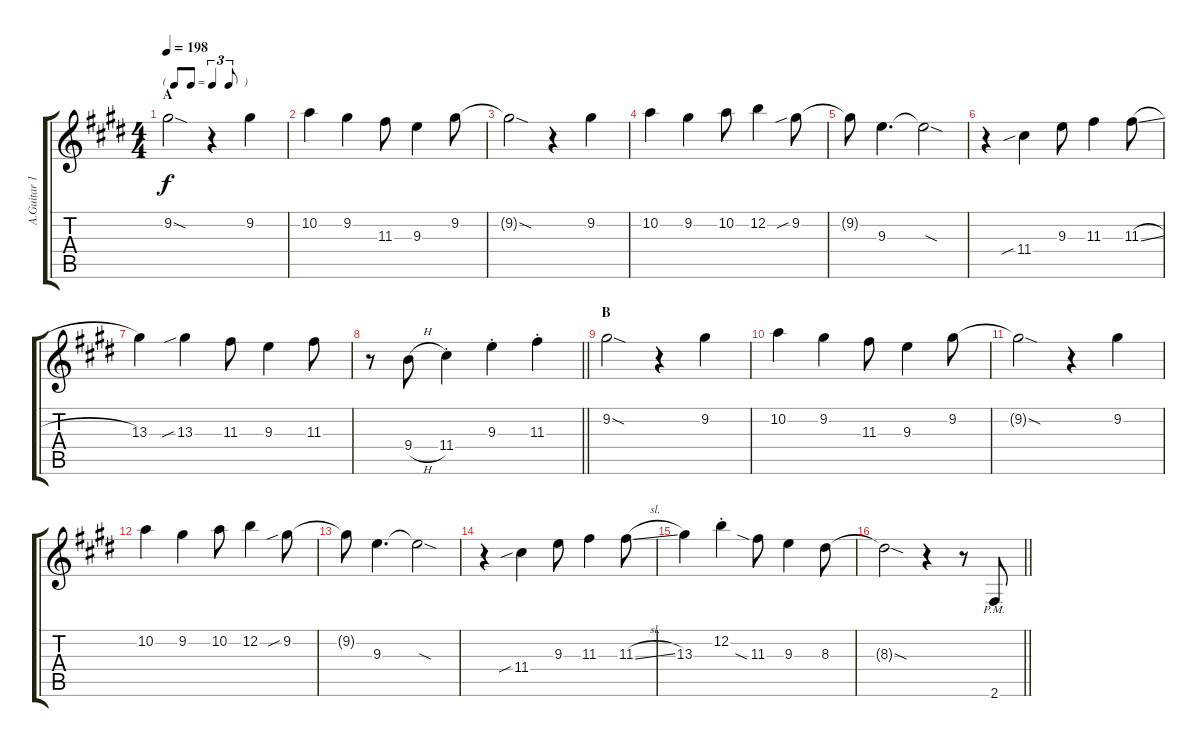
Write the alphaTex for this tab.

\track ("A.Guitar 1" "A.Guitar 1") {instrument acousticguitarsteel}
\staff {score tabs}
\tuning (E4 B3 G3 D3 A2 E2) {hide}
\ts (4 4)
\tf triplet8th
\section ("" "A")
\tempo 198
\clef g2
\ks e
9.2{sod}.2{dy f} r.4 9.2.4 |
10.2.4 9.2.4 11.3.8 9.3.4 9.2.8 |
9.2{sod t}.2 r.4 9.2.4 |
10.2.4 9.2.4 10.2.8 12.2.4 9.2{sib}.8 |
9.2{t}.8 9.3.4{d} 9.3{sod t}.2 |
r.4 11.4{sib}.4 9.3.8 11.3.4 11.3{sl}.8 |
13.3.4 13.3{sib}.4 11.3.8 9.3.4 11.3.8 |
\barLineRight lightlight
r.8 9.4{h}.8 11.4{st}.4 9.3{st}.4 11.3{st}.4 |
\section ("" "B")
9.2{sod}.2 r.4 9.2.4 |
10.2.4 9.2.4 11.3.8 9.3.4 9.2.8 |
9.2{sod t}.2 r.4 9.2.4 |
10.2.4 9.2.4 10.2.8 12.2.4 9.2{sib}.8 |
9.2{t}.8 9.3.4{d} 9.3{sod t}.2 |
r.4 11.4{sib}.4 9.3.8 11.3.4 11.3{sl}.8 |
13.3.4 12.2{st}.4 11.3{sia}.8 9.3.4 8.3.8 |
\barLineRight lightlight
8.3{sod t}.2 r.4{txt ""} r.8 2.6{pm}.8
